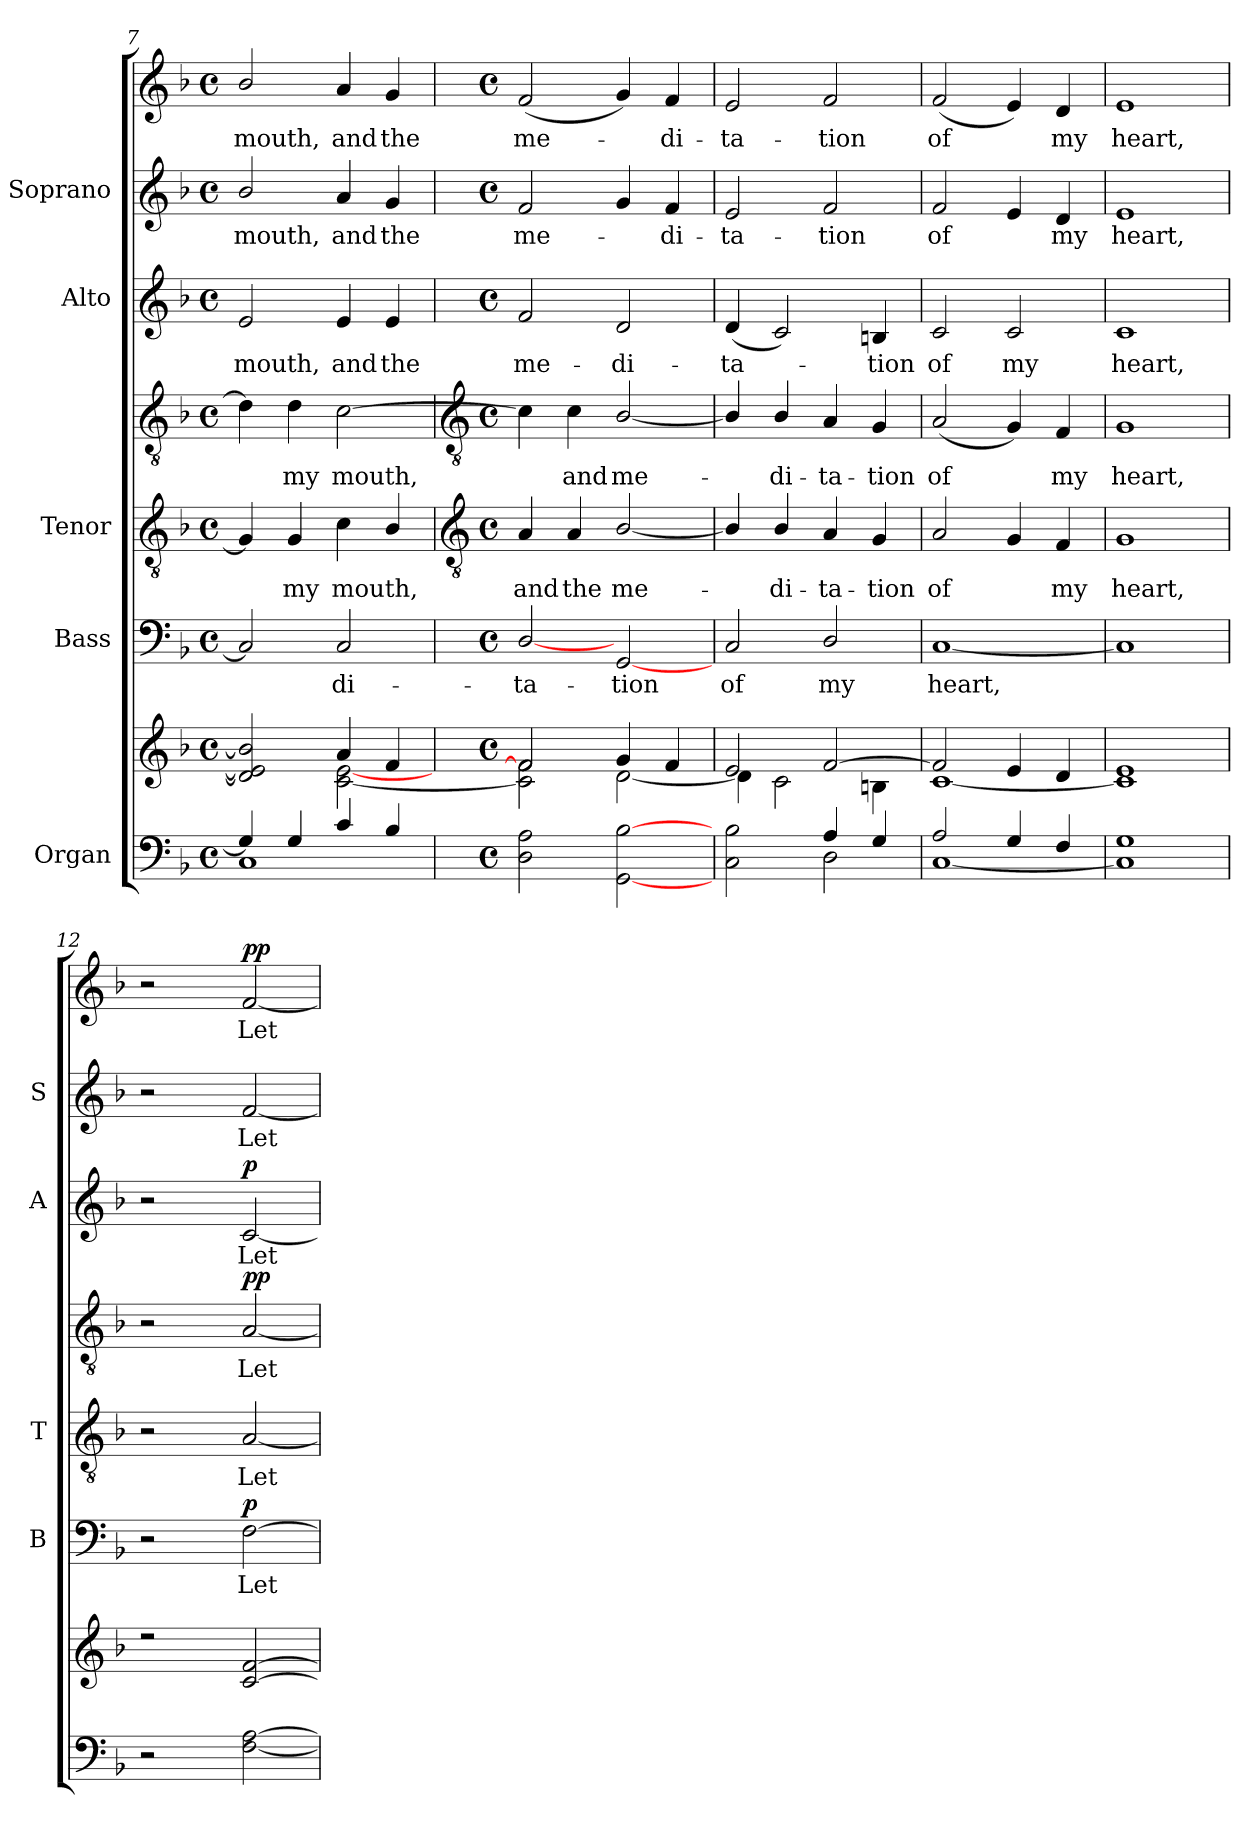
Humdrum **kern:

**kern	**kern	**kern	**text	**dynam	**kern	**text	**kern	**text	**dynam	**kern	**text	**dynam	**kern	**text	**kern	**text	**dynam
*part5	*part5	*part4	*part4	*part4	*part3	*part3	*part3	*part3	*part3	*part2	*part2	*part2	*part1	*part1	*part1	*part1	*part1
*staff8	*staff7	*staff6	*staff6	*staff6	*staff5	*staff5	*staff4	*staff4	*staff4/5	*staff3	*staff3	*staff3	*staff2	*staff2	*staff1	*staff1	*staff1/2
*I"Organ	*	*I"Bass	*	*	*I"Tenor	*	*	*	*	*I"Alto	*	*	*I"Soprano	*	*	*	*
*	*	*I'B	*	*	*I'T	*	*	*	*	*I'A	*	*	*I'S	*	*	*	*
*clefF4	*clefG2	*clefF4	*	*	*clefGv2	*	*clefGv2	*	*	*clefG2	*	*	*	*	*clefG2	*	*
*k[b-]	*k[b-]	*k[b-]	*	*	*k[b-]	*	*k[b-]	*	*	*k[b-]	*	*	*k[b-]	*	*k[b-]	*	*
*F:	*F:	*F:	*	*	*F:	*	*F:	*	*	*F:	*	*	*F:	*	*F:	*	*
*M4/4	*M4/4	*M4/4	*	*	*M4/4	*	*M4/4	*	*	*M4/4	*	*	*M4/4	*	*M4/4	*	*
*met(c)	*met(c)	*met(c)	*	*	*met(c)	*	*met(c)	*	*	*met(c)	*	*	*met(c)	*	*met(c)	*	*
=7	=7	=7	=7	=7	=7	=7	=7	=7	=7	=7	=7	=7	=7	=7	=7	=7	=7
*^	*^	*	*	*	*	*	*	*	*	*	*	*	*	*	*	*	*
!	!	!	!	!	!	!	!	!	!	!	!	!	!LO:LY:b	!	!	!LO:LY:b	!	!LO:LY:b	!
4G/]	1C	2d/] 2e/] 2b-/]	2ryy	2C]	.	.	4G]	.	4d]	.	.	2e	mouth,	.	2b-/	mouth,	2b-/	mouth,	.
!	!	!	!	!	!	!	!	!LO:LY:b	!	!LO:LY:b	!	!	!	!	!	!	!	!	!
4G/	.	.	.	.	.	.	4G	my	4d	my	.	.	.	.	.	.	.	.	.
!	!	!	!	!	!LO:LY:b	!	!	!LO:LY:b	!	!LO:LY:b	!	!	!LO:LY:b	!	!	!LO:LY:b	!	!LO:LY:b	!
4c	.	4a/	[2c\ [2e\	2C	di-	.	4c	mouth,	[2c	mouth,	.	4e	and	.	4a	and	4a	and	.
!	!	!	!	!	!	!	!	!	!	!	!	!	!LO:LY:b	!	!	!LO:LY:b	!	!LO:LY:b	!
4B-	.	4f/	.	.	.	.	4B-/	.	.	.	.	4e	the	.	4g	the	4g	the	.
!!LO:LB:g=z
=8	=8	=8	=8	=8	=8	=8	=8	=8	=8	=8	=8	=8	=8	=8	=8	=8	=8	=8	=8
*	*	*	*	*	*	*	*clefGv2	*	*clefGv2	*	*	*	*	*	*	*	*	*	*
*M4/4	*	*M4/4	*	*M4/4	*	*	*M4/4	*	*M4/4	*	*	*M4/4	*	*	*M4/4	*	*M4/4	*	*
*met(c)	*	*met(c)	*	*met(c)	*	*	*met(c)	*	*met(c)	*	*	*met(c)	*	*	*met(c)	*	*met(c)	*	*
!	!	!	!	!	!LO:LY:b	!	!	!LO:LY:b	!	!	!	!	!LO:LY:b	!	!	!LO:LY:b	!	!LO:LY:b	!
2D 2A	2ryy	2f/	2c\] 2f\]	[2D/	-ta-	.	4A	and	4c]	.	.	2f	me-	.	2f	me-	(<2f	me-	.
!	!	!	!	!	!	!	!	!LO:LY:b	!	!LO:LY:b	!	!	!	!	!	!	!	!	!
.	.	.	.	.	.	.	4A	the	4c	and	.	.	.	.	.	.	.	.	.
!	!	!	!	!	!LO:LY:b	!	!	!LO:LY:b	!	!LO:LY:b	!	!	!LO:LY:b	!	!	!	!	!	!
[2GG [2B-	4ryy	4g/	[2d\	[2GG	-tion	.	[2B-/	me-	[2B-/	me-	.	2d	-di-	.	4g	.	4g)	.	.
!	!	!	!	!	!	!	!	!	!	!	!	!	!	!	!	!LO:LY:b	!	!LO:LY:b	!
.	4ryy	4f/	.	.	.	.	.	.	.	.	.	.	.	.	4f	di-	4f	di-	.
=9	=9	=9	=9	=9	=9	=9	=9	=9	=9	=9	=9	=9	=9	=9	=9	=9	=9	=9	=9
!	!	!	!	!	!LO:LY:b	!	!	!	!	!	!	!	!LO:LY:b	!	!	!LO:LY:b	!	!LO:LY:b	!
2C 2B-	2ryy	2e/	4d\]	2C	of	.	4B-/]	.	4B-/]	.	.	(<4d	-ta-	.	2e	-ta-	2e	-ta-	.
!	!	!	!	!	!	!	!	!LO:LY:b	!	!LO:LY:b	!	!	!	!	!	!	!	!	!
.	.	.	2c\	.	.	.	4B-/	di-	4B-/	di-	.	2c)	.	.	.	.	.	.	.
!	!	!	!	!	!LO:LY:b	!	!	!LO:LY:b	!	!LO:LY:b	!	!	!	!	!	!LO:LY:b	!	!LO:LY:b	!
4A	2D	[2f/	.	2D/	my	.	4A	-ta-	4A	-ta-	.	.	.	.	2f	-tion	2f	-tion	.
!	!	!	!	!	!	!	!	!LO:LY:b	!	!LO:LY:b	!	!	!LO:LY:b	!	!	!	!	!	!
4G	.	.	4Bn\	.	.	.	4G	-tion	4G	-tion	.	4Bn	tion	.	.	.	.	.	.
=10	=10	=10	=10	=10	=10	=10	=10	=10	=10	=10	=10	=10	=10	=10	=10	=10	=10	=10	=10
!	!	!	!	!	!LO:LY:b	!	!	!LO:LY:b	!	!LO:LY:b	!	!	!LO:LY:b	!	!	!LO:LY:b	!	!LO:LY:b	!
2A/	[1C	2f/]	[1c\	[1C	heart,	.	2A	of	(<2A	of	.	2c	of	.	2f	of	(<2f	of	.
!	!	!	!	!	!	!	!	!	!	!	!	!	!LO:LY:b	!	!	!	!	!	!
4G/	.	4e/	.	.	.	.	4G	.	4G)	.	.	2c	my	.	4e	.	4e)	.	.
!	!	!	!	!	!	!	!	!LO:LY:b	!	!LO:LY:b	!	!	!	!	!	!LO:LY:b	!	!LO:LY:b	!
4F/	.	4d/	.	.	.	.	4F	my	4F	my	.	.	.	.	4d	my	4d	my	.
=11	=11	=11	=11	=11	=11	=11	=11	=11	=11	=11	=11	=11	=11	=11	=11	=11	=11	=11	=11
!	!	!	!	!	!	!	!	!LO:LY:b	!	!LO:LY:b	!	!	!LO:LY:b	!	!	!LO:LY:b	!	!LO:LY:b	!
1G	1C]	1e/	1c\]	1C]	.	.	1G	heart,	1G	heart,	.	1c	heart,	.	1e	heart,	1e	heart,	.
=12	=12	=12	=12	=12	=12	=12	=12	=12	=12	=12	=12	=12	=12	=12	=12	=12	=12	=12	=12
2r	4ryy	2r	1ryy	2r	.	.	2r	.	2r	.	.	2r	.	.	2r	.	2r	.	.
.	4ryy	.	.	.	.	.	.	.	.	.	.	.	.	.	.	.	.	.	.
!	!	!	!	!	!LO:LY:b	!LO:DY:b	!	!LO:LY:b	!	!LO:LY:b	!LO:DY:b=2	!	!LO:LY:b	!	!	!LO:LY:b	!	!LO:LY:b	!
!	!	!	!	!	!	!	!	!	!	!	!LO:DY:n=1:b	!	!	!LO:DY:b	!	!	!	!	!LO:DY:b=2
!	!	!	!	!	!	!	!	!	!	!	!	!	!	!	!	!	!	!	!LO:DY:n=1:b
[2F [2A	2ryy	[2c/ [2f/	.	[2F	Let	p	[2A	Let	[2A	Let	p p	[2c	Let	p	[2f	Let	[2f	Let	p p
*v	*v	*	*	*	*	*	*	*	*	*	*	*	*	*	*	*	*	*	*
*	*v	*v	*	*	*	*	*	*	*	*	*	*	*	*	*	*	*	*
=	=	=	=	=	=	=	=	=	=	=	=	=	=	=	=	=	=
*-	*-	*-	*-	*-	*-	*-	*-	*-	*-	*-	*-	*-	*-	*-	*-	*-	*-
